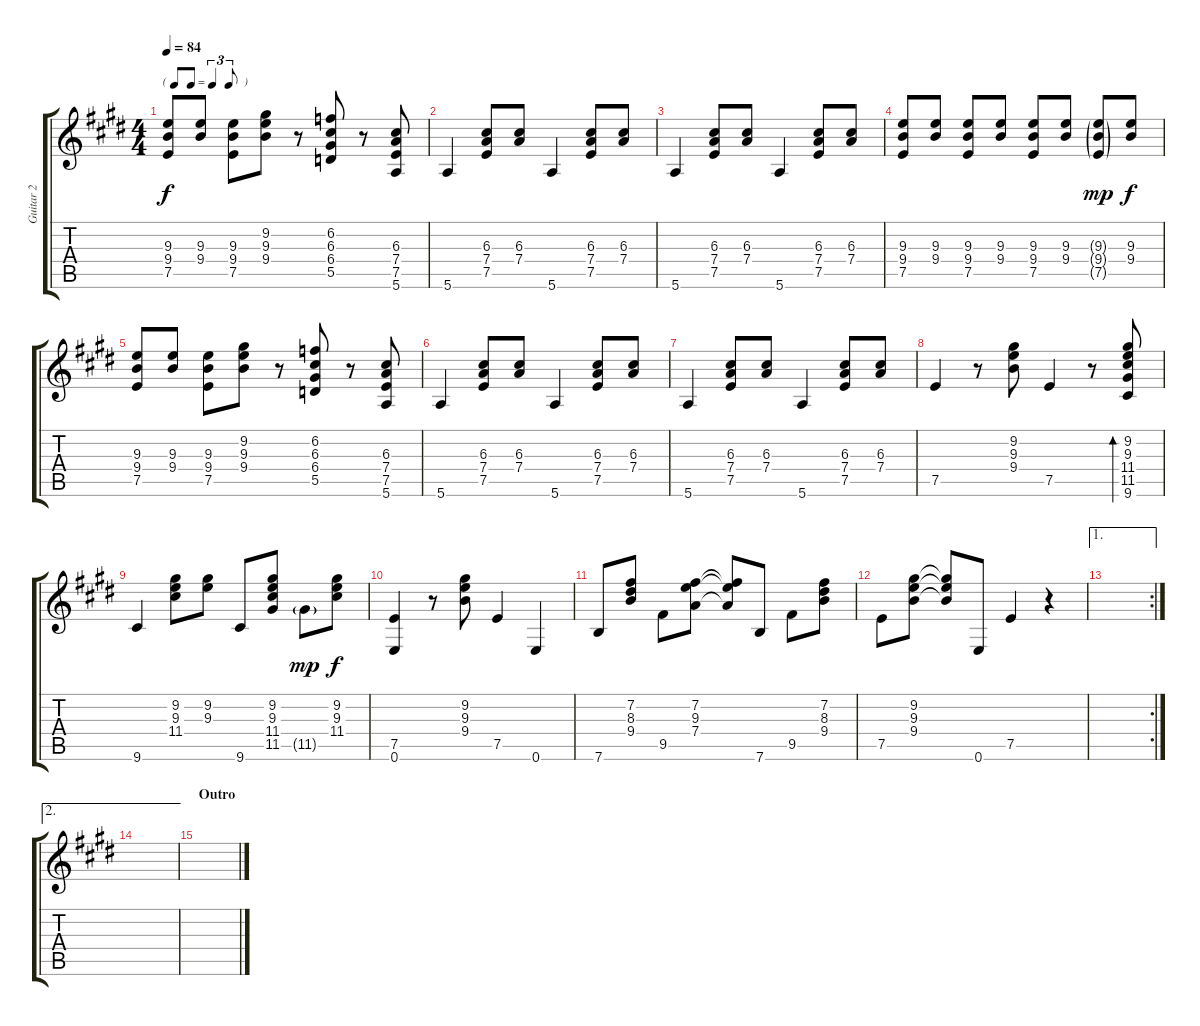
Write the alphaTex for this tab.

\track ("Guitar 2" "Guitar 2") {instrument acousticguitarnylon}
\staff {score tabs}
\tuning (E4 B3 G3 D3 A2 E2) {hide}
\ts (4 4)
\tf triplet8th
\tempo 84
\clef g2
\ks e
(9.3 9.4 7.5).8{dy f} (9.3 9.4).8 (9.3 9.4 7.5).8 (9.2 9.3 9.4).8 r.8 (6.2 6.3 6.4 5.5).8 r.8 (6.3 7.4 7.5 5.6).8 |
5.6.4 (6.3 7.4 7.5).8 (6.3 7.4).8 5.6.4 (6.3 7.4 7.5).8 (6.3 7.4).8 |
5.6.4 (6.3 7.4 7.5).8 (6.3 7.4).8 5.6.4 (6.3 7.4 7.5).8 (6.3 7.4).8 |
(9.3 9.4 7.5).8 (9.3 9.4).8 (9.3 9.4 7.5).8 (9.3 9.4).8 (9.3 9.4 7.5).8 (9.3 9.4).8 (9.3{g} 9.4{g} 7.5{g}).8{dy mp} (9.3 9.4).8{dy f} |
(9.3 9.4 7.5).8 (9.3 9.4).8 (9.3 9.4 7.5).8 (9.2 9.3 9.4).8 r.8 (6.2 6.3 6.4 5.5).8 r.8 (6.3 7.4 7.5 5.6).8 |
5.6.4 (6.3 7.4 7.5).8 (6.3 7.4).8 5.6.4 (6.3 7.4 7.5).8 (6.3 7.4).8 |
5.6.4 (6.3 7.4 7.5).8 (6.3 7.4).8 5.6.4 (6.3 7.4 7.5).8 (6.3 7.4).8 |
7.5.4 r.8 (9.2 9.3 9.4).8 7.5.4 r.8 (9.2 9.3 11.4 11.5 9.6).8{bd 240} |
9.6.4 (9.2 9.3 11.4).8 (9.2 9.3).8 9.6.8 (9.2 9.3 11.4 11.5).8 11.5{g}.8{dy mp} (9.2 9.3 11.4).8{dy f} |
(7.5 0.6).4 r.8 (9.2 9.3 9.4).8 7.5.4 0.6.4 |
7.6.8 (7.2 8.3 9.4).8 9.5.8 (7.2 9.3 7.4).8 (7.2{t} 9.3{t} 7.4{t}).8 7.6.8 9.5.8 (7.2 8.3 9.4).8 |
7.5.8 (9.2 9.3 9.4).8 (9.2{t} 9.3{t} 9.4{t}).8 0.6.8 7.5.4 r.4 |
\ae 1
\rc 2
|
\ae 2
|
\section ("" "Outro")
